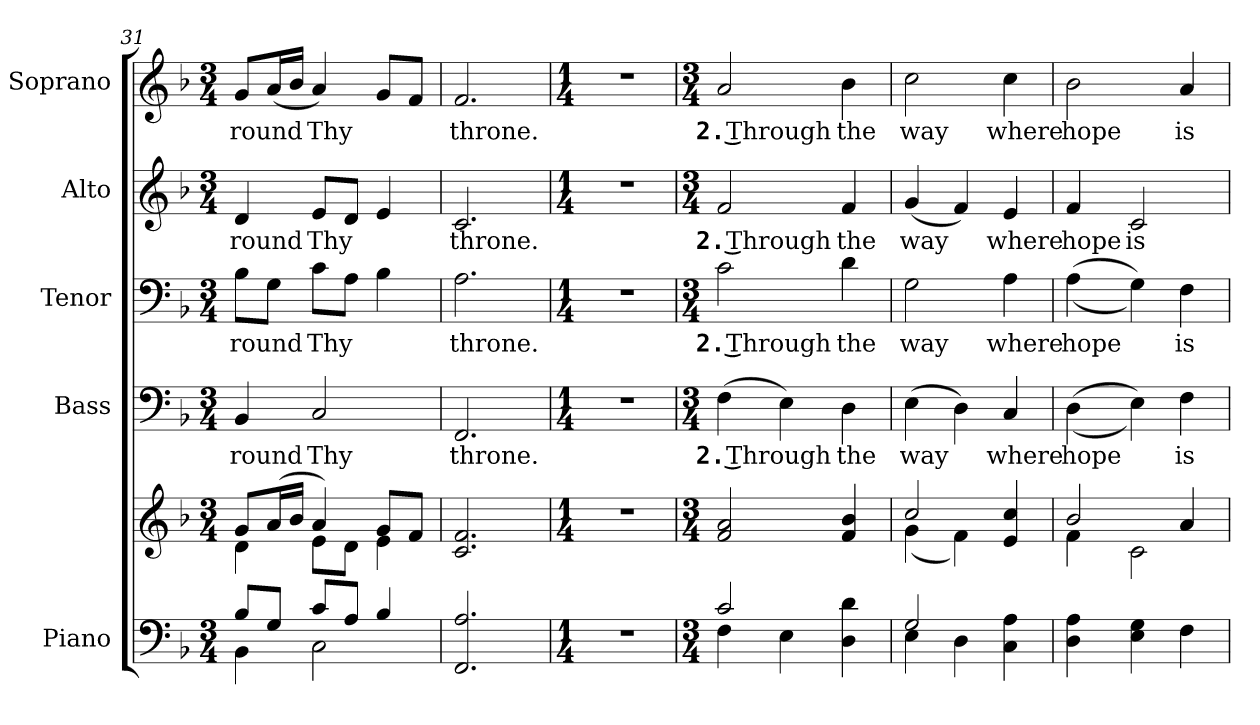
**kern	**kern	**kern	**text	**kern	**text	**kern	**text	**kern	**text
*part5	*part5	*part4	*part4	*part3	*part3	*part2	*part2	*part1	*part1
*staff6	*staff5	*staff4	*staff4	*staff3	*staff3	*staff2	*staff2	*staff1	*staff1
*I"Piano	*	*I"Bass	*	*I"Tenor	*	*I"Alto	*	*I"Soprano	*
*I'Pno.	*	*I'B.	*	*I'T.	*	*I'A.	*	*I'S.	*
!!LO:PB:g=z
*clefF4	*clefG2	*clefF4	*	*clefF4	*	*clefG2	*	*clefG2	*
*k[b-]	*k[b-]	*k[b-]	*	*k[b-]	*	*k[b-]	*	*k[b-]	*
*F:	*F:	*F:	*	*F:	*	*F:	*	*F:	*
*M3/4	*M3/4	*M3/4	*	*M3/4	*	*M3/4	*	*M3/4	*
=31	=31	=31	=31	=31	=31	=31	=31	=31	=31
*^	*^	*	*	*	*	*	*	*	*
!	!	!	!	!	!LO:LY:b:color=#000000	!	!	!	!	!	!
!	!	!	!	!	!	!	!LO:LY:b:color=#000000	!	!	!	!
!	!	!	!	!	!	!	!	!	!LO:LY:b:color=#000000	!	!
!	!	!	!	!	!	!	!	!	!	!	!LO:LY:b:color=#000000
8B-i/L	4BB-i\	8gi/L	4di\	4BB-i/	round	8B-i\L	round	4di/	round	8gi/L	round
8Gi/J	.	(16ai/L	.	.	.	8Gi\J	.	.	.	(16ai/L	.
.	.	16b-i/JJ	.	.	.	.	.	.	.	16b-i/JJ	.
!	!	!	!	!	!LO:LY:b:color=#000000	!	!	!	!	!	!
!	!	!	!	!	!	!	!LO:LY:b:color=#000000	!	!	!	!
!	!	!	!	!	!	!	!	!	!LO:LY:b:color=#000000	!	!
!	!	!	!	!	!	!	!	!	!	!	!LO:LY:b:color=#000000
8ci/L	2Ci\	4ai/)	8ei\L	2Ci/	Thy	8ci\L	Thy	8ei/L	Thy	4ai/)	Thy
8Ai/J	.	.	8di\J	.	.	8Ai\J	.	8di/J	.	.	.
4B-i/	.	8gi/L	4ei\	.	.	4B-i\	.	4ei/	.	8gi/L	.
.	.	8fi/J	.	.	.	.	.	.	.	8fi/J	.
*v	*v	*	*	*	*	*	*	*	*	*	*
*	*v	*v	*	*	*	*	*	*	*	*
=32	=32	=32	=32	=32	=32	=32	=32	=32	=32
!	!	!	!LO:LY:b:color=#000000	!	!	!	!	!	!
!	!	!	!	!	!LO:LY:b:color=#000000	!	!	!	!
!	!	!	!	!	!	!	!LO:LY:b:color=#000000	!	!
!	!	!	!	!	!	!	!	!	!LO:LY:b:color=#000000
2.FFi/ 2.Ai	2.ci/ 2.fi	2.FFi/	throne.	2.Ai\	throne.	2.ci/	throne.	2.fi/	throne.
=33	=33	=33	=33	=33	=33	=33	=33	=33	=33
*M1/4	*M1/4	*M1/4	*	*M1/4	*	*M1/4	*	*M1/4	*
!LO:N:vis=1	!LO:N:vis=1	!LO:N:vis=1	!	!LO:N:vis=1	!	!LO:N:vis=1	!	!LO:N:vis=1	!
4r	4r	4r	.	4r	.	4r	.	4r	.
!!LO:PB:g=z
=34	=34	=34	=34	=34	=34	=34	=34	=34	=34
*M3/4	*M3/4	*M3/4	*	*M3/4	*	*M3/4	*	*M3/4	*
*^	*	*	*	*	*	*	*	*	*
!	!	!	!	!LO:LY:b:color=#000000	!	!	!	!	!	!
!	!	!	!	!	!	!LO:LY:b:color=#000000	!	!	!	!
!	!	!	!	!	!	!	!	!LO:LY:b:color=#000000	!	!
*v	*v	*	*	*	*	*	*	*	*	*
*	*	*	*	*	*	*	*	*MM150	*
*^	*	*	*	*	*	*	*	*	*
!	!	!	!	!	!	!	!	!	!	!LO:LY:b:color=#000000
2ci/	4Fi\	2fi/ 2ai	(4Fi\	2. Through	2ci\	2. Through	2fi/	2. Through	2ai/	2. Through
.	4Ei\	.	4Ei\)	.	.	.	.	.	.	.
!	!	!	!	!LO:LY:b:color=#000000	!	!	!	!	!	!
!	!	!	!	!	!	!LO:LY:b:color=#000000	!	!	!	!
!	!	!	!	!	!	!	!	!LO:LY:b:color=#000000	!	!
!	!	!	!	!	!	!	!	!	!	!LO:LY:b:color=#000000
4Di\ 4di	4ryy	4fi/ 4b-i	4Di\	the	4di\	the	4fi/	the	4b-i\	the
=35	=35	=35	=35	=35	=35	=35	=35	=35	=35	=35
*	*	*^	*	*	*	*	*	*	*	*
!	!	!	!	!	!LO:LY:b:color=#000000	!	!	!	!	!	!
!	!	!	!	!	!	!	!LO:LY:b:color=#000000	!	!	!	!
!	!	!	!	!	!	!	!	!	!LO:LY:b:color=#000000	!	!
!	!	!	!	!	!	!	!	!	!	!	!LO:LY:b:color=#000000
2Gi/	4Ei\	2cci/	(4gi\	(4Ei\	way	2Gi\	way	(4gi/	way	2cci\	way
.	4Di\	.	4fi\)	4Di\)	.	.	.	4fi/)	.	.	.
!	!	!	!	!	!LO:LY:b:color=#000000	!	!	!	!	!	!
!	!	!	!	!	!	!	!LO:LY:b:color=#000000	!	!	!	!
!	!	!	!	!	!	!	!	!	!LO:LY:b:color=#000000	!	!
!	!	!	!	!	!	!	!	!	!	!	!LO:LY:b:color=#000000
4Ci\ 4Ai	4ryy	4ei/ 4cci	4ryy	4Ci/	where	4Ai\	where	4ei/	where	4cci\	where
*v	*v	*	*	*	*	*	*	*	*	*	*
=36	=36	=36	=36	=36	=36	=36	=36	=36	=36	=36
*^	*	*	*	*	*	*	*	*	*	*
!	!	!	!	!	!LO:LY:b:color=#000000	!	!	!	!	!	!
*v	*v	*	*	*	*	*	*	*	*	*	*
*^	*	*	*	*	*	*	*	*	*	*
!	!	!	!	!	!	!	!LO:LY:b:color=#000000	!	!	!	!
*v	*v	*	*	*	*	*	*	*	*	*	*
*^	*	*	*	*	*	*	*	*	*	*
!	!	!	!	!	!	!	!	!	!LO:LY:b:color=#000000	!	!
*v	*v	*	*	*	*	*	*	*	*	*	*
*^	*	*	*	*	*	*	*	*	*	*
!	!	!	!	!	!	!	!	!	!	!	!LO:LY:b:color=#000000
*v	*v	*	*	*	*	*	*	*	*	*	*
4Di\ 4Ai	2b-i/	4fi\	((4Di\	hope	((4Ai\	hope	4fi/	hope	2b-i\	hope
!	!	!	!	!	!	!	!	!LO:LY:b:color=#000000	!	!
4Ei\ 4Gi	.	2ci\	4Ei\))	.	4Gi\))	.	2ci/	is	.	.
!	!	!	!	!LO:LY:b:color=#000000	!	!	!	!	!	!
!	!	!	!	!	!	!LO:LY:b:color=#000000	!	!	!	!
!	!	!	!	!	!	!	!	!	!	!LO:LY:b:color=#000000
4Fi\	4ai/	.	4Fi\	is	4Fi\	is	.	.	4ai/	is
*	*v	*v	*	*	*	*	*	*	*	*
=	=	=	=	=	=	=	=	=	=
*-	*-	*-	*-	*-	*-	*-	*-	*-	*-
